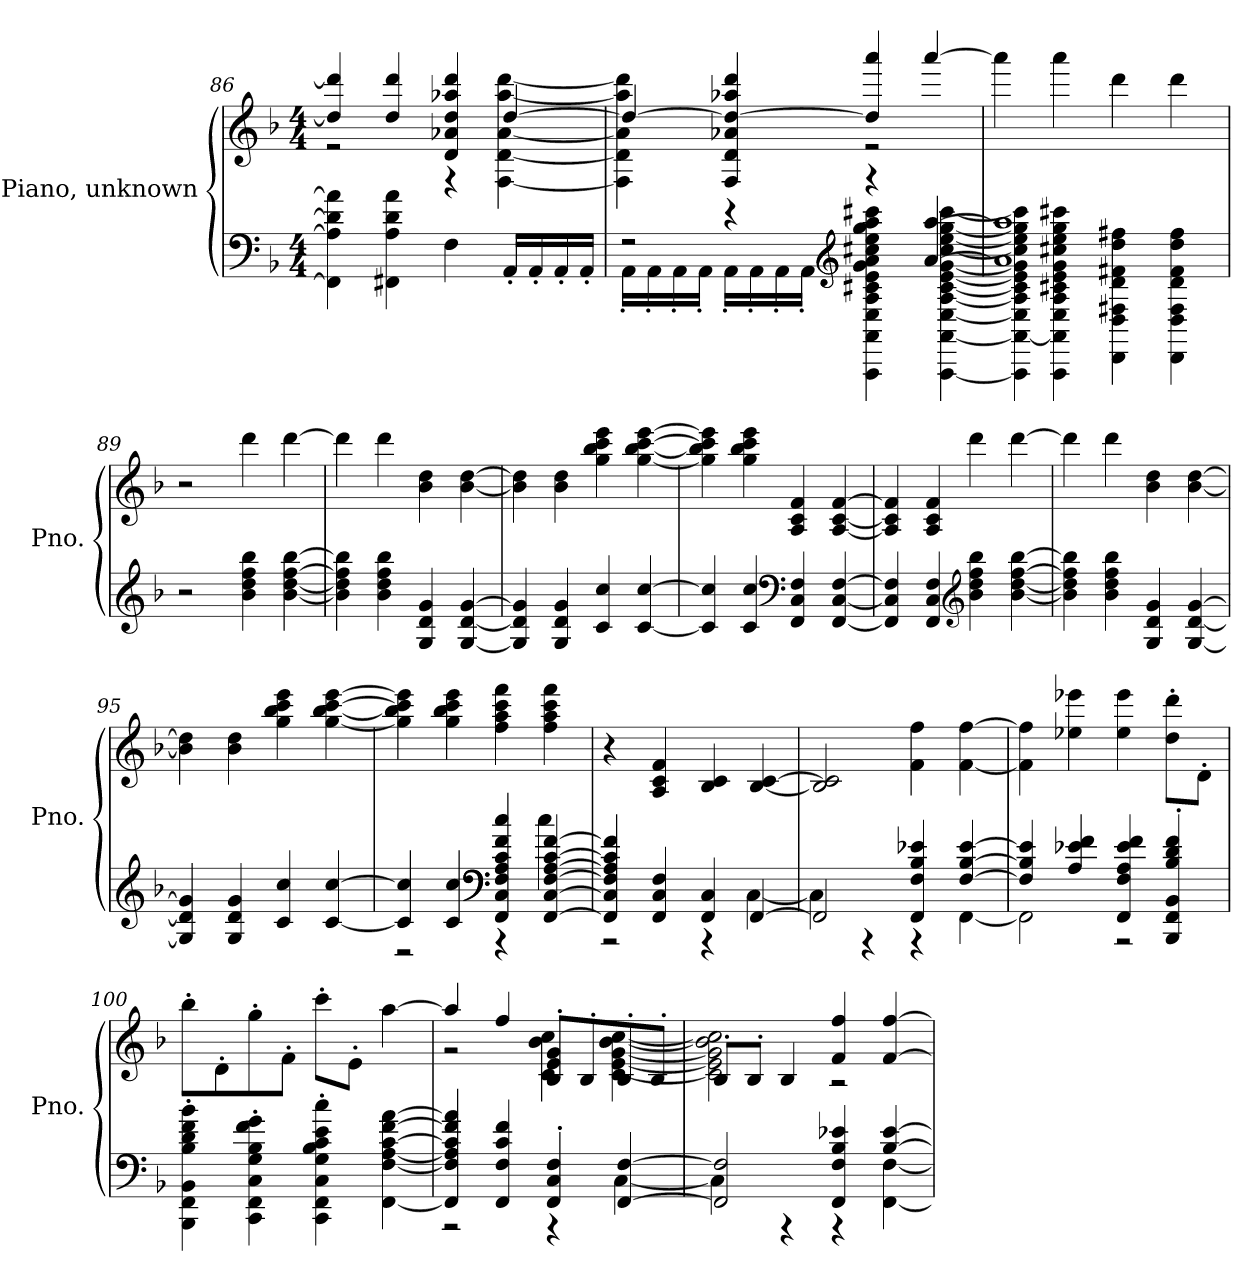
**kern	**kern
*part1	*part1
*staff2	*staff1
*I"Piano, unknown	*
*I'Pno.	*
*clefF4	*clefG2
*k[b-]	*k[b-]
*M4/4	*M4/4
=86	=86
*	*^
4FF#\] 4A\] 4d\] 4a\]	4dd/] 4ddd/]	2r
4FF#X\ 4A\ 4d\ 4a\	4dd/ 4ddd/	.
4F\	4d/ 4a-X/ 4dd/ 4aa-X/ 4ddd/	4r
16AA'/LL	[4dd/	[4F\ [4d\ [4a-\ [4aa-\ [4ddd\
16AA'/	.	.
16AA'/	.	.
16AA'/JJ	.	.
=87	=87	=87
*^	*	*
2r	16AA'\LL	4dd/_	4F\] 4d\] 4a-\] 4aa-\] 4ddd\]
.	16AA'\	.	.
.	16AA'\	.	.
.	16AA'\JJ	.	.
.	16AA'\LL	4F/ 4d/ 4a-X/ 4dd/_ 4aa-X/ 4ddd/	4r
.	16AA'\	.	.
.	16AA'\	.	.
.	16AA'\JJ	.	.
*clefG2	*	*	*
4r	4AAA\ 4AA\ 4E\ 4A\ 4c#X\ 4e\ 4g\ 4a\ 4cc#X\ 4ee\ 4gg\ 4aa\ 4ccc#X\	4dd/] 4aaa/	2r
[4a/ [4aa/	[4AAA\ [4AA\ [4E\ [4A\ [4c#\ [4e\ [4g\ [4cc#\ [4ee\ [4gg\ [4ccc#\	[4aaa/	.
*	*	*v	*v
!!LO:LB:g=z
=88	=88	=88
1a] 1aa]	4AAA\] 4AA\_ 4E\] 4A\] 4c#\] 4e\] 4g\] 4cc#\] 4ee\] 4gg\] 4ccc#\]	4aaa\]
.	4AAA\ 4AA\] 4E\ 4A\ 4c#X\ 4e\ 4g\ 4cc#X\ 4ee\ 4gg\ 4ccc#X\	4aaa\
.	4DD\ 4D\ 4F#X\ 4d\ 4f#X\ 4dd\ 4ff#X\	4ddd\
.	4DD\ 4D\ 4F#\ 4d\ 4f#\ 4dd\ 4ff#\	4ddd\
*v	*v	*
=89	=89
2r	2r
4b-\ 4dd\ 4ff\ 4bb-\	4ddd\
[4b-\ [4dd\ [4ff\ [4bb-\	[4ddd\
=90	=90
4b-\] 4dd\] 4ff\] 4bb-\]	4ddd\]
4b-\ 4dd\ 4ff\ 4bb-\	4ddd\
4G/ 4d/ 4g/	4b-\ 4dd\
[4G/ [4d/ [4g/	[4b-\ [4dd\
=91	=91
4G/] 4d/] 4g/]	4b-\] 4dd\]
4G/ 4d/ 4g/	4b-\ 4dd\
4c/ 4cc/	4gg\ 4bb-\ 4ccc\ 4eee\
[4c/ [4cc/	[4gg\ [4bb-\ [4ccc\ [4eee\
=92	=92
4c/] 4cc/]	4gg\] 4bb-\] 4ccc\] 4eee\]
4c/ 4cc/	4gg\ 4bb-\ 4ccc\ 4eee\
*clefF4	*
4FF/ 4C/ 4F/	4A/ 4c/ 4f/
[4FF/ [4C/ [4F/	[4A/ [4c/ [4f/
=93	=93
4FF/] 4C/] 4F/]	4A/] 4c/] 4f/]
4FF/ 4C/ 4F/	4A/ 4c/ 4f/
*clefG2	*
4b-\ 4dd\ 4ff\ 4bb-\	4ddd\
[4b-\ [4dd\ [4ff\ [4bb-\	[4ddd\
!!LO:PB:g=z
=94	=94
4b-\] 4dd\] 4ff\] 4bb-\]	4ddd\]
4b-\ 4dd\ 4ff\ 4bb-\	4ddd\
4G/ 4d/ 4g/	4b-\ 4dd\
[4G/ [4d/ [4g/	[4b-\ [4dd\
=95	=95
4G/] 4d/] 4g/]	4b-\] 4dd\]
4G/ 4d/ 4g/	4b-\ 4dd\
4c/ 4cc/	4gg\ 4bb-\ 4ccc\ 4eee\
[4c/ [4cc/	[4gg\ [4bb-\ [4ccc\ [4eee\
=96	=96
*^	*
4c/] 4cc/]	2r	4gg\] 4bb-\] 4ccc\] 4eee\]
4c/ 4cc/	.	4gg\ 4bb-\ 4ccc\ 4eee\
*clefF4	*	*
4FF/ 4C/ 4F/ 4A/ 4c/ 4f/ 4cc/	4r	4ff\ 4aa\ 4ccc\ 4fff\
[4FF/ [4C/ [4F/ [4A/ [4c/ [4f/	4cc\	4ff\ 4aa\ 4ccc\ 4fff\
=97	=97	=97
4FF/] 4C/] 4F/] 4A/] 4c/] 4f/]	2r	4r
4FF/ 4C/ 4F/	.	4A/ 4c/ 4f/
4FF/ 4C/	4r	4B-/ 4c/
[4FF/	[4C\	[4B-/ [4c/
=98	=98	=98
2FF/]	4C\]	2B-/] 2c/]
.	4r	.
4FF/ 4F/ 4B-/ 4e-X/	4r	4f\ 4ff\
[4F/ [4B-/ [4e-/	[4FF\	[4f\ [4ff\
=99	=99	=99
4F/] 4B-/] 4e-/]	2FF\]	4f\] 4ff\]
4A/ 4e-X/ 4f/	.	4ee-X\ 4eee-X\
4FF/ 4F/ 4A/ 4e-/ 4f/	2r	4ee-\ 4eee-\
4BBB-/' 4FF/' 4BB-/' 4B-/' 4d/' 4f/'	.	8dd\' 8ddd\'L
.	.	8d'\J
*v	*v	*
!!LO:LB:g=z
=100	=100
4BBB-\' 4FF\' 4BB-\' 4B-\' 4d\' 4f\' 4b-\'	8bb-'\L
.	8d'\
4CC\' 4FF\' 4C\' 4G\' 4B-\' 4f\' 4g\'	8gg'\
.	8f'\J
4CC\' 4FF\' 4C\' 4G\' 4B-\' 4c\' 4e\' 4cc\'	8ccc'\L
.	8e'\J
[4FF\ [4F\ [4A\ [4c\ [4f\ [4a\	[4aa\
=101	=101
*^	*^
4FF/] 4F/] 4A/] 4c/] 4f/] 4a/]	2r	4aa/]	2r
4FF/ 4F/ 4c/ 4f/	.	4ff/	.
4FF/' 4C/' 4F/'	4r	8B-/' 8e/' 8g/'L	4c\ 4b-\ 4cc\
.	.	8B-'/	.
[4FF/ [4F/	[4C\	8B-'/	[4c\ [4e\ [4g\ [4b-\ [4cc\
.	.	8B-'/J	.
=102	=102	=102	=102
2FF/] 2F/]	4C\]	8B-'/L	2c\] 2e\] 2g\] 2b-\] 2cc\]
.	.	8B-'/J	.
.	4r	4B-/	.
4FF/ 4F/ 4B-/ 4e-X/	4r	4f/ 4ff/	2r
[4B-/ [4e-/	[4FF\ [4F\	[4f/ [4ff/	.
*v	*v	*	*
*	*v	*v
=	=
*-	*-
